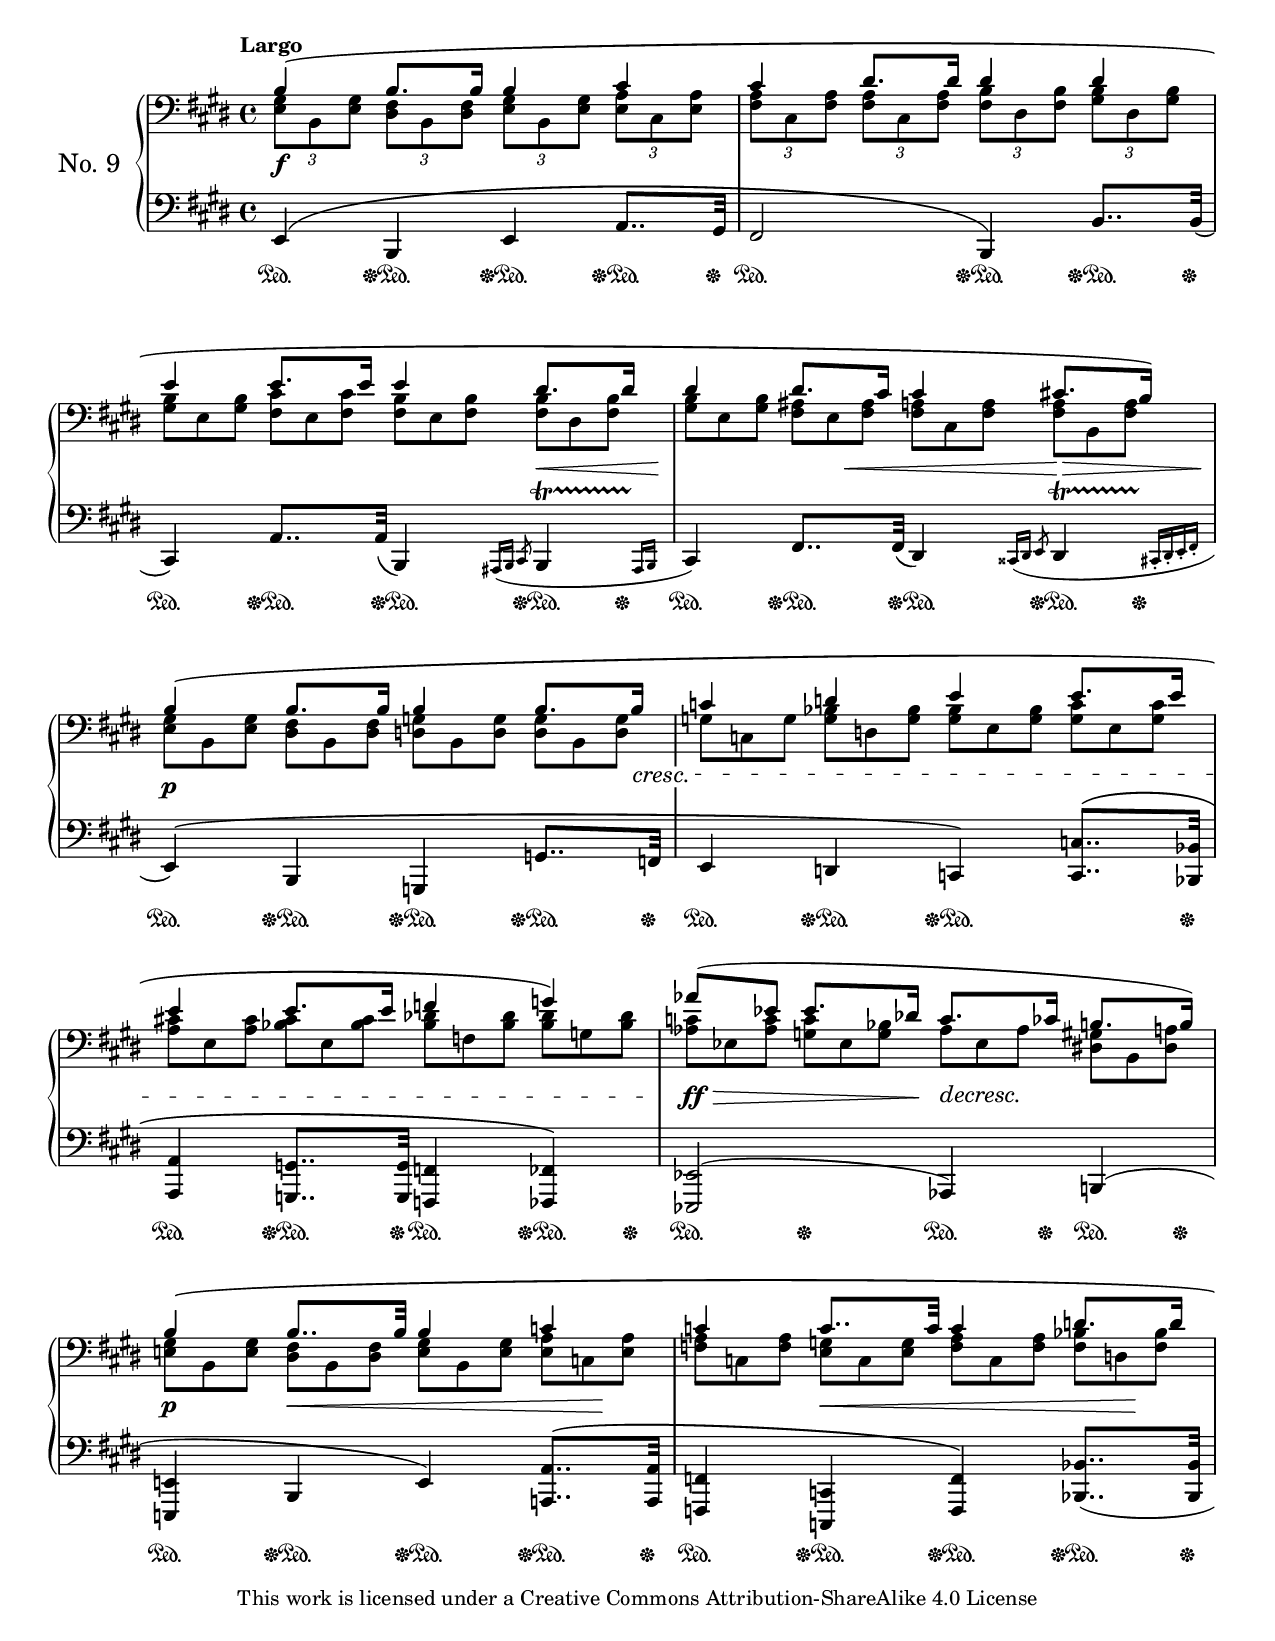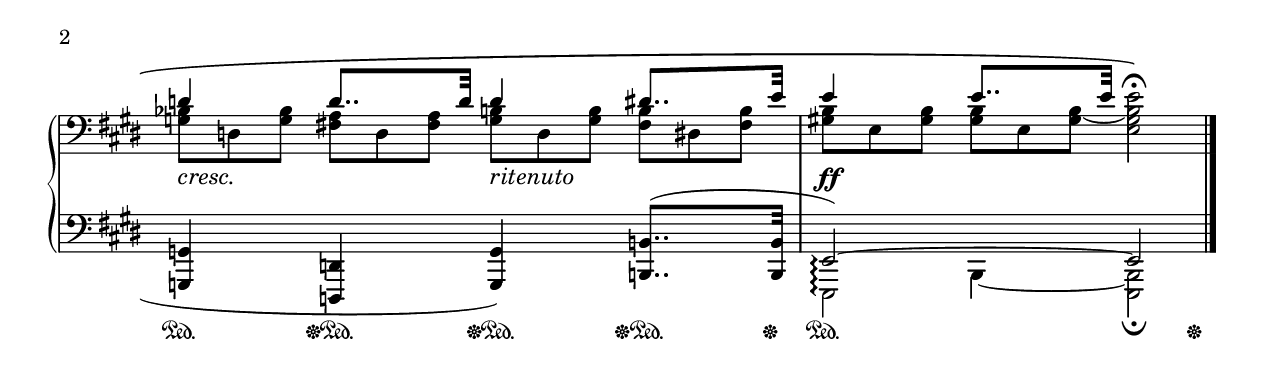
\version "2.24.0"

\include "includes/header-paper.ily"
%...+....1....+....2....+....3....+....4....+....5....+....6....+....7....+....

\version "2.24.0"
\language "english"

\include "global-variables.ily"

%%% Positions and shapes %%%

hShiftA = \override NoteColumn.force-hshift = 0

%%% Music %%%

global = {
  \time 4/4
  \key e \major
  \accidentalStyle piano
}

rightHandUpper = \relative {
  \voiceOne
  
  b4\( b8. b16 b4 cs |
  cs4 ds8. ds16 ds4 ds |
  e4 e8. e16 e4 ds8. ds16 |
  ds4 ds8. cs16 cs4 cs8. b16\) |
  b4\( b8. b16 b4 b8. b16 |
  c4 d e e8. e16 |
  e4 e8. e16 f4 g\) |
  \omit TupletNumber
  \tuplet 3/2 { af8*2( ef8 } ef8. df16 c8. cf16 b8. b16) |
  
  \barNumberCheck 9
  b4\( b8.. b32 b4 c |
  c4 c8.. c32 c4 d8. d16 |
  \tag layout {
    d4 d8.. d32 d4 ds8.. e32 |
    e4 e8.. e32 \voiceTwo e2\)^\fermata |
  }
  \tag midi {
    d4 d8.. d32 \tempo 4 = 32 d4 \tempo 4 = 30 ds8.. e32 |
    \tempo 4 = 28 e4 \tempo 4 = 26 e8.. e32 \voiceTwo e2) |
  }
  \bar "|."
}

rightHandLower = \relative {
  \voiceTwo
  \omit TupletBracket
  
  \tuplet 3/2 4 {
    <e gs>8 b <e gs> <ds fs> b <ds fs>  <e gs> b <e gs> <e a> cs <e a> |
    <fs a>8 cs <fs a> q cs <fs a>  <fs b> ds <fs b> <gs b> ds <gs b> |
    \omit TupletNumber
    <gs b>8 e <gs b> <fs cs'> e <fs cs'> <fs b> e <fs b> q ds <fs b> |
    <gs b>8 e <gs b> <fs as> e <fs as> <fs a> cs <fs a> q b, <fs' a> |
    <e gs>8 b <e gs> <ds fs> b <ds fs> <d g> b <d g> q b <d g> |
    g8 c, g' <g bf> d <g bf> q e <g bf> <g c> e <g c> |
    <a cs>8 e <a cs> <bf cs> e, <bf' cs> <bf df> f <bf df> q g <bf df> |
    <af c>8 ef <af c> <g c> ef <g bf> af ef af <ds, gs> b <ds a'> |
    
    \barNumberCheck 9
    <e gs>8 b <e gs> <ds fs> b <ds fs> <e gs> b <e gs> <e a> c <e a> |
    <f a>8 c <f a> <e g> c <e g> <f a> c <f a> <f bf> d <f bf> |
    <g bf>8 d <g bf> <fs a> d <fs a> <g b> d <g b> <fs b> ds <fs b> |
    <gs b>8 e <gs b> q e <gs b~> 
  }
  <e gs b>2 |
}

rightHand = <<
  \clef bass
  \global
  \set Score.tempoHideNote = ##t 
  \tempo "Largo" 4 = 34
  \new Voice \rightHandUpper
  \new Voice \rightHandLower
>>

leftHand = \relative {
  \clef bass
  \global

  e,4^\( b e a8.. gs32 |
  fs2 b,4\) b'8.. b32( |
  \tag layout {
    cs,4) a'8.. a32( b,4) \grace { as16[( b] \slashFlag cs8 }
      \afterGrace 7/8 b4\startTrillSpan { as16\stopTrillSpan b } |
    cs4) fs8.. fs32( ds4) \grace { css16[( ds] \slashFlag e8 } \afterGrace 7/8
      ds4\startTrillSpan { cs16-.\stopTrillSpan ds-. e-. fs-. } |
  }
  \tag midi {
    cs4) a'8.. a32( b,8..) as64 ds \repeat unfold 7 { cs64 ds } as64 ds |
    cs4 fs8.. fs32( ds8..) css64 ds \repeat unfold 6 { e64 ds } cs64-. ds-.
      e-. fs-. |
  }
  e4)^\( b g g'8.. f32 |
  e4 d c\) <c c'>8..^\( <bf bf'>32 |
  <a a'>4 <g g'>8.. q32 <f f'>4 <ff ff'>\) |
  <ef ef'>2^( af4) b^( |
  
  \barNumberCheck 9
  <e, e'>4 b' e) <a, a'>8..^\( <a a'>32 |
  <f f'>4 <c c'> <f f'>\) <bf bf'>8..( q32 |
  <g g'>4 <d d'> <g g'>) 
  <<
    { \voiceTwo s4 | \hideNotes <e e'>2\arpeggio }
    \\
    { \voiceThree <b' b'>8..( q32 | e2)~ e | }
    \\
    { \voiceFour s4 | \hShiftA e,2*1/2 b'4~ <e, b'>2\fermata | }
  >>
}

dynamics = {
  \override TextScript.Y-offset = -0.5
  s1\f |
  s1 |
  s2. s8..\< s32\! |
  s4 s8 s\< s4 s8..\> s32\! |
  \tag layout {
    s2.\p s8. \whiteoutCresc s16\startTextSpan |
    s1 | 
    s2. s8.. s32\stopTextSpan |
    s4..\ff\> s16\! s2^\decrescm |
  }
  \tag midi {
    s1\p |
    s1\cresc  |
    s1 |
    s1\ff\> |
  }
  
  \barNumberCheck 9 
  s4\p s2\< s8 s\! |
  s4 s2\< s8 s\! |
  s2^\crescm s^\ritenuto |
  s1\ff |
}

pedal = {
  s4\sustainOn s\sustainOff\sustainOn s\sustainOff\sustainOn 
    s8..\sustainOff\sustainOn s32\sustainOff |
  s2\sustainOn s4\sustainOff\sustainOn s8..\sustainOff\sustainOn 
    s32\sustainOff |
  s4\sustainOn s\sustainOff\sustainOn s\sustainOff\sustainOn 
    s8.\sustainOff\sustainOn s16\sustainOff |
  s4\sustainOn s\sustainOff\sustainOn s\sustainOff\sustainOn
    s8.\sustainOff\sustainOn s16\sustainOff |
  s4\sustainOn s\sustainOff\sustainOn s\sustainOff\sustainOn 
    s8..\sustainOff\sustainOn s32\sustainOff |
  s4\sustainOn s\sustainOff\sustainOn s\sustainOff\sustainOn 
    s8.. s32\sustainOff |
  s4\sustainOn s8..\sustainOff\sustainOn s32\sustainOff s4\sustainOn
    s8.\sustainOff\sustainOn s16\sustainOff |
  s4\sustainOn s\sustainOff s8.\sustainOn s16\sustainOff s8.\sustainOn 
    s16\sustainOff |
    
  \barNumberCheck 9
  s4\sustainOn s\sustainOff\sustainOn s\sustainOff\sustainOn 
    s8..\sustainOff\sustainOn s32\sustainOff |
  s4\sustainOn s\sustainOff\sustainOn s\sustainOff\sustainOn 
    s8..\sustainOff\sustainOn s32\sustainOff |
  s4\sustainOn s\sustainOff\sustainOn s\sustainOff\sustainOn 
    s8..\sustainOff\sustainOn s32\sustainOff |
  s2.\sustainOn s8 s\sustainOff |
}

forceBreaks = {
  
}

preludeNineMusic = \score { 
  \keepWithTag #'layout
  \new PianoStaff \with { 
    instrumentName = \markup \huge "No. 9"
  } <<
    \new Staff = "upper" \rightHand
    \new Dynamics \dynamics
    \new Staff = "lower" \leftHand
    \new Dynamics \pedal
    \new Devnull \forceBreaks
  >>
  \layout {}
}

preludeNineMidi = \book {
  \bookOutputName "prelude-op28-no9"
  \score { 
    \keepWithTag #'midi
    <<
      \new Staff = "upper" << \rightHand \dynamics \pedal >>
      \new Staff = "lower" << \leftHand \dynamics \pedal >>
    >>
    \midi {}
  }
}


\paper {
  ragged-last-bottom = ##t
  page-breaking = #ly:minimal-breaking
}

\preludeNineMusic
\preludeNineMidi
